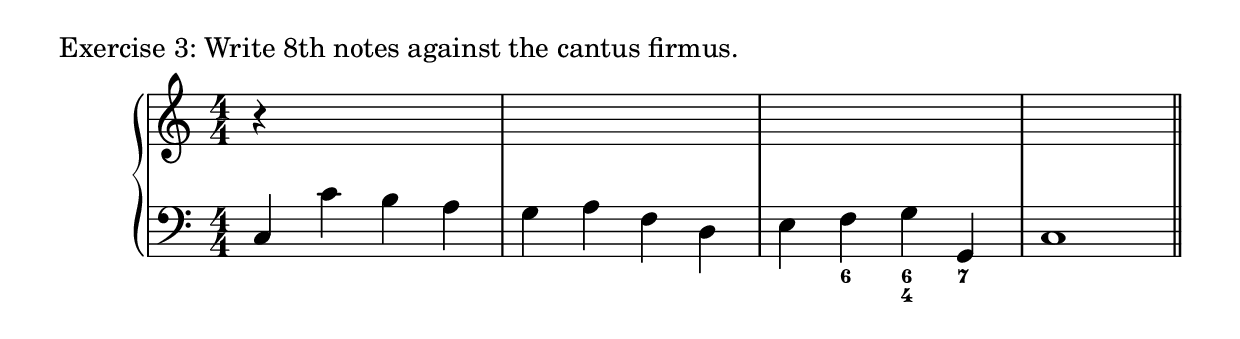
\version "2.12.0"

\paper {
  ragged-right = ##f
}

\layout {
%  indent = 0.5\cm
}

#(ly:set-option 'point-and-click #f)

global = {
    \time 4/4 
    \numericTimeSignature
    \key c \major
    #(set-global-staff-size 24)
}

cf = \relative c { 
  \clef bass
  \global
  c4 c' b a | 
  g a f d | 
  e f g g, | 
  c1 
}

upper = \relative c'' { 
  \global
  r4 s4 s2 | 
  s1*2 | 
  s2 s4 s 
  \bar "||" 
}

bassFigures = \figuremode {
  s1*2 | s4 <6> <6 4> <7> | s1
}

\markup { "Exercise 3: Write 8th notes against the cantus firmus." }

\score {
  \new PianoStaff <<
    \new Staff { 
      \context Voice = "added voice" \with {
        \consists "Balloon_engraver"
      }
      \upper
    }

    \new Staff = lower { 
      <<
%      \context Voice = "cantus firmus" \with {
%        \consists "Balloon_engraver"
%      }
        \context Staff = lower \cf
        \new FiguredBass \bassFigures
      >>
    }
  >>
  \layout {}
  %{\midi {
    \context {
      \Score
      tempoWholesPerMinute = #(ly:make-moment 120 4)
    }  
  }%}
}

